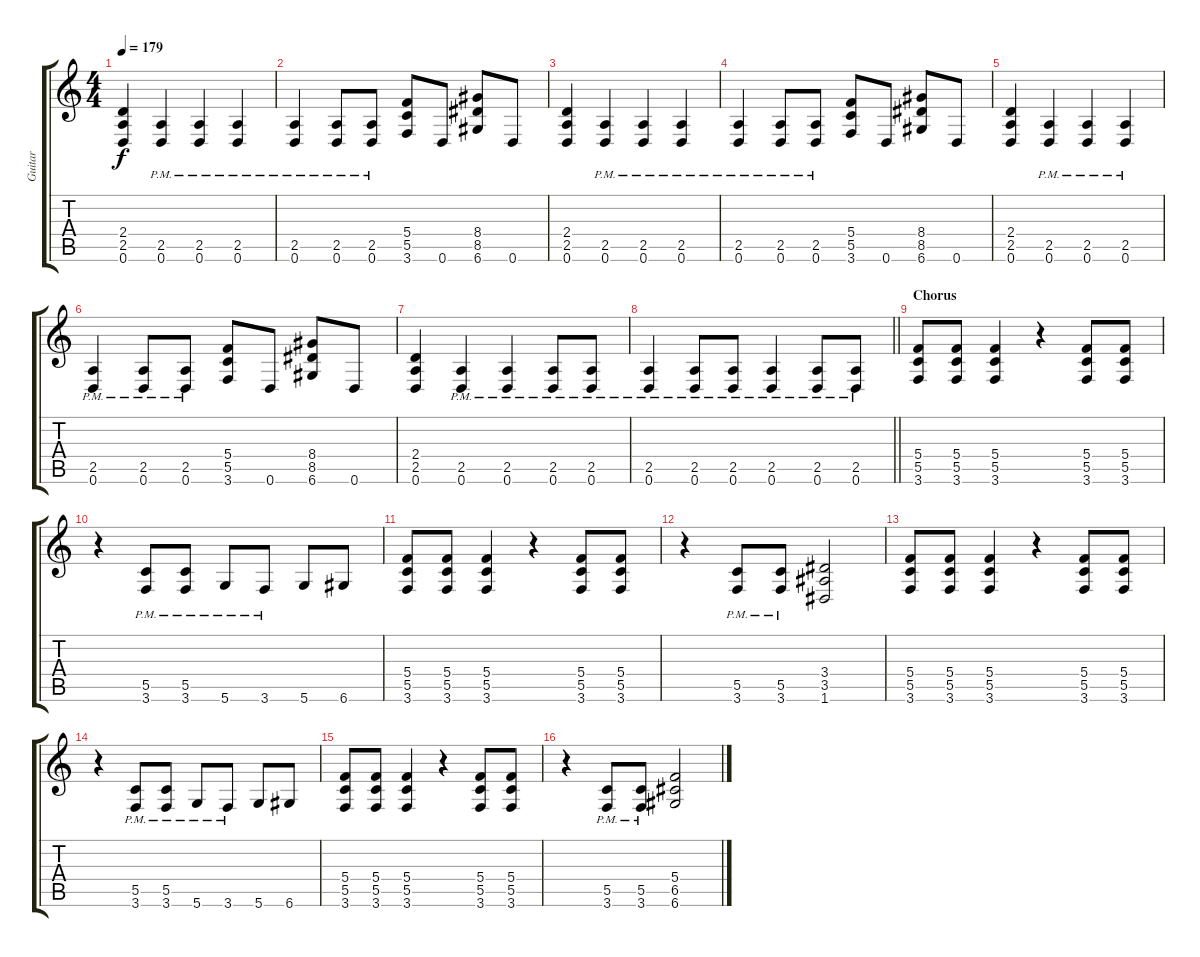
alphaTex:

\track ("Guitar" "Guitar") {instrument distortionguitar}
\staff {score tabs}
\tuning (D4 A3 F3 C3 G2 D2) {hide}
\ts (4 4)
\tempo 179
\clef g2
\ks c
(2.4 2.5 0.6).4{dy f} (2.5{pm} 0.6{pm}).4 (2.5{pm} 0.6{pm}).4 (2.5{pm} 0.6{pm}).4 |
(2.5{pm} 0.6{pm}).4 (2.5{pm} 0.6{pm}).8 (2.5{pm} 0.6{pm}).8 (5.4 5.5 3.6).8 0.6.8 (8.4 8.5 6.6).8 0.6.8 |
(2.4 2.5 0.6).4 (2.5{pm} 0.6{pm}).4 (2.5{pm} 0.6{pm}).4 (2.5{pm} 0.6{pm}).4 |
(2.5{pm} 0.6{pm}).4 (2.5{pm} 0.6{pm}).8 (2.5{pm} 0.6{pm}).8 (5.4 5.5 3.6).8 0.6.8 (8.4 8.5 6.6).8 0.6.8 |
(2.4 2.5 0.6).4 (2.5{pm} 0.6{pm}).4 (2.5{pm} 0.6{pm}).4 (2.5{pm} 0.6{pm}).4 |
(2.5{pm} 0.6{pm}).4 (2.5{pm} 0.6{pm}).8 (2.5{pm} 0.6{pm}).8 (5.4 5.5 3.6).8 0.6.8 (8.4 8.5 6.6).8 0.6.8 |
(2.4 2.5 0.6).4 (2.5{pm} 0.6{pm}).4 (2.5{pm} 0.6{pm}).4 (2.5{pm} 0.6{pm}).8 (2.5{pm} 0.6{pm}).8 |
\barLineRight lightlight
(2.5{pm} 0.6{pm}).4 (2.5{pm} 0.6{pm}).8 (2.5{pm} 0.6{pm}).8 (2.5{pm} 0.6{pm}).4 (2.5{pm} 0.6{pm}).8 (2.5{pm} 0.6{pm}).8 |
\section ("" "Chorus")
(5.4 5.5 3.6).8 (5.4 5.5 3.6).8 (5.4 5.5 3.6).4 r.4 (5.4 5.5 3.6).8 (5.4 5.5 3.6).8 |
r.4 (5.5{pm} 3.6{pm}).8 (5.5{pm} 3.6{pm}).8 5.6{pm}.8 3.6{pm}.8 5.6.8 6.6.8 |
(5.4 5.5 3.6).8 (5.4 5.5 3.6).8 (5.4 5.5 3.6).4 r.4 (5.4 5.5 3.6).8 (5.4 5.5 3.6).8 |
r.4 (5.5{pm} 3.6{pm}).8 (5.5{pm} 3.6{pm}).8 (3.4 3.5 1.6).2 |
(5.4 5.5 3.6).8 (5.4 5.5 3.6).8 (5.4 5.5 3.6).4 r.4 (5.4 5.5 3.6).8 (5.4 5.5 3.6).8 |
r.4 (5.5{pm} 3.6{pm}).8 (5.5{pm} 3.6{pm}).8 5.6{pm}.8 3.6{pm}.8 5.6.8 6.6.8 |
(5.4 5.5 3.6).8 (5.4 5.5 3.6).8 (5.4 5.5 3.6).4 r.4 (5.4 5.5 3.6).8 (5.4 5.5 3.6).8 |
r.4 (5.5{pm} 3.6{pm}).8 (5.5{pm} 3.6{pm}).8 (5.4 6.5 6.6).2
